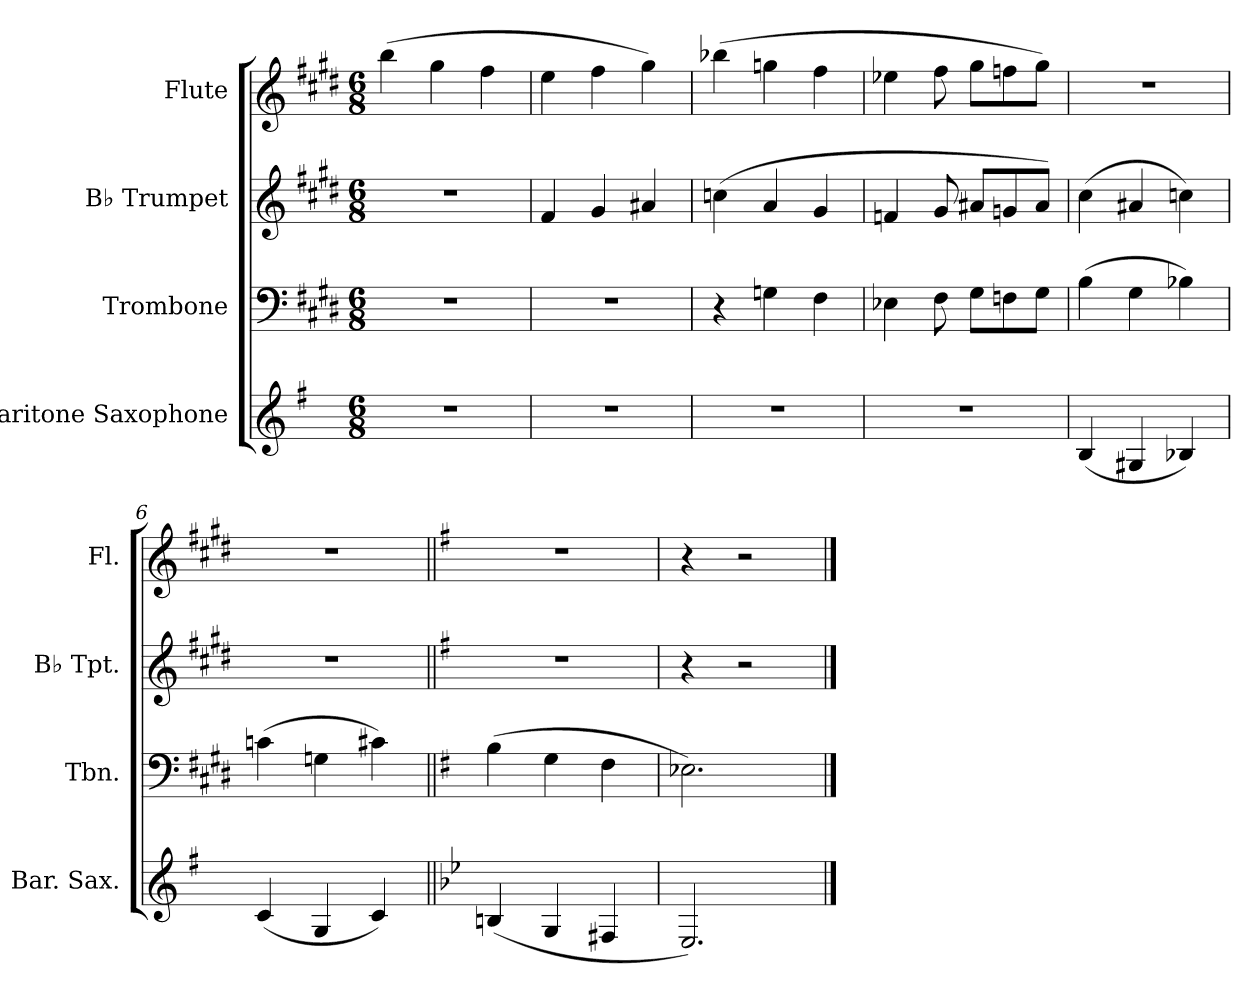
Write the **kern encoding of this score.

**kern	**kern	**kern	**kern
*part4	*part3	*part2	*part1
*staff4	*staff3	*staff2	*staff1
*I"Baritone Saxophone	*I"Trombone	*I"B♭ Trumpet	*I"Flute
*I'Bar. Sax.	*I'Tbn.	*I'B♭ Tpt.	*I'Fl.
*clefG2	*clefF4	*clefG2	*clefG2
*ITrd12c21	*	*ITrd1c2	*
*k[f#]	*k[f#c#g#d#]	*k[f#c#]	*k[f#c#g#d#]
*M6/8	*M6/8	*M6/8	*M6/8
*MM120	*MM120	*MM120	*MM120
=1	=1	=1	=1
2.r	2.r	2.r	(4bb\
.	.	.	4gg#\
.	.	.	4ff#\
=2	=2	=2	=2
*	*	*	*MM110
2.r	2.r	4e/	4ee\
.	.	4f#/	4ff#\
.	.	4g#X/	4gg#\)
=3	=3	=3	=3
*	*	*	*MM105
2.r	4r	(4b-X\	(4bb-X\
.	4Gn\	4g/	4ggn\
.	4F#\	4f#/	4ff#\
=4	=4	=4	=4
*	*	*	*MM100
2.r	4E-X\	4e-X/	4ee-X\
.	8F#\	8f#/	8ff#\
.	8G#\L	8g#X/L	8gg#\L
.	8Fn\	8fn/	8ffn\
.	8G#\J	8g#/J)	8gg#\J)
=5	=5	=5	=5
*	*	*	*MM90
(4BB/	(4B\	(4b\	2.r
4GG#X/	4G#\	4g#X/	.
4BB-X/)	4B-X\)	4b-X\)	.
=6	=6	=6	=6
(4C/	(4cn\	2.r	2.r
4GG/	4Gn\	.	.
4C/)	4c#X\)	.	.
!!LO:LB:g=z
=7||	=7||	=7||	=7||
*k[b-e-]	*k[f#]	*k[b-]	*k[f#]
*	*	*	*MM80
(4BBn/	(4B\	2.r	2.r
4GG/	4G\	.	.
4FF#X/	4F#\	.	.
=8	=8	=8	=8
2.EE-/)	2.E-X\)	4r	4r
.	.	2r	2r
==	==	==	==
*-	*-	*-	*-
